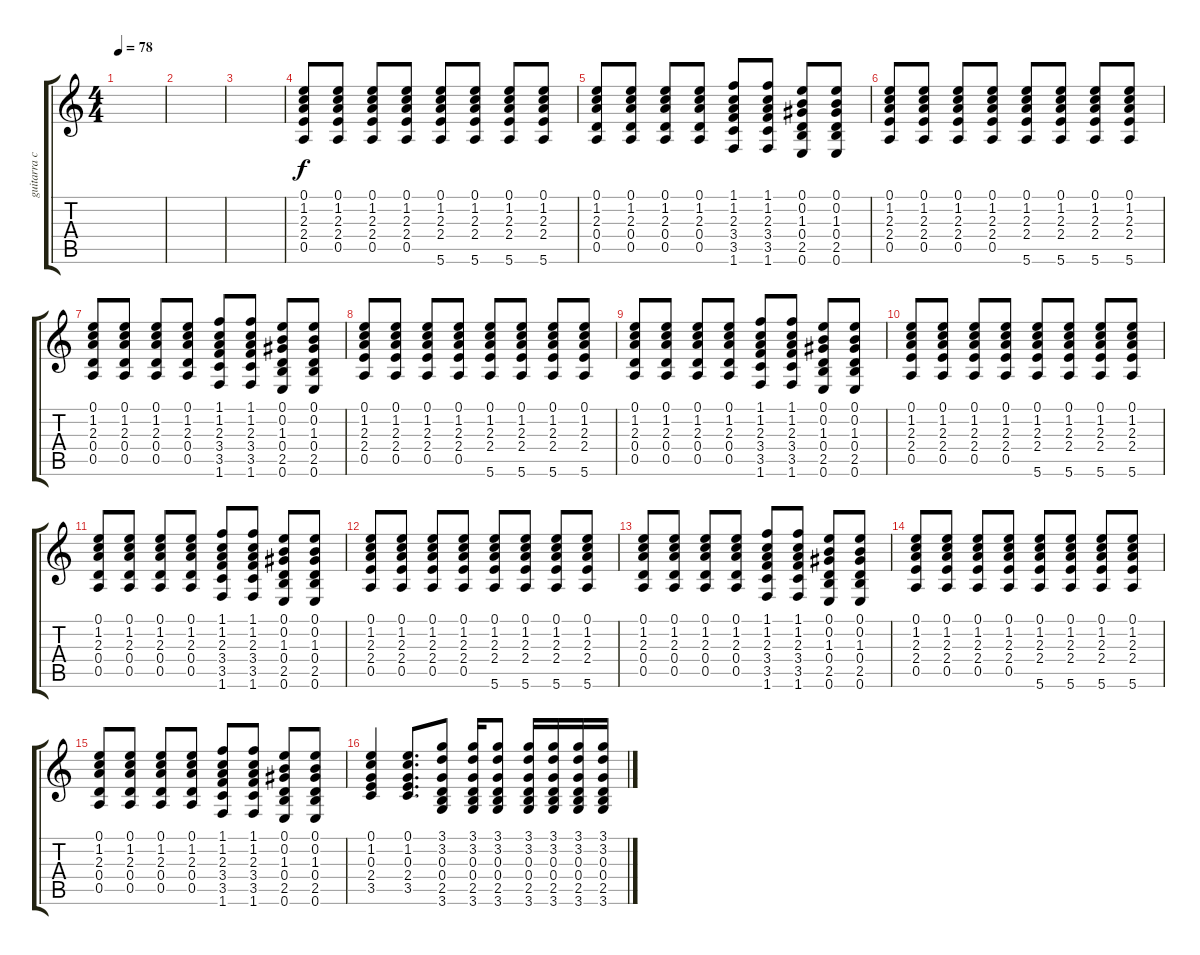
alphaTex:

\track ("guitarra clean" "guitarra c") {instrument electricguitarclean}
\staff {score tabs}
\tuning (E4 B3 G3 D3 A2 E2) {hide}
\ts (4 4)
\tempo 78
\clef g2
\ks c
|
|
|
(0.1 1.2 2.3 2.4 0.5).8 (0.1 1.2 2.3 2.4 0.5).8 (0.1 1.2 2.3 2.4 0.5).8 (0.1 1.2 2.3 2.4 0.5).8 (0.1 1.2 2.3 2.4 5.6).8 (0.1 1.2 2.3 2.4 5.6).8 (0.1 1.2 2.3 2.4 5.6).8 (0.1 1.2 2.3 2.4 5.6).8 |
(0.1 1.2 2.3 0.4 0.5).8 (0.1 1.2 2.3 0.4 0.5).8 (0.1 1.2 2.3 0.4 0.5).8 (0.1 1.2 2.3 0.4 0.5).8 (1.1 1.2 2.3 3.4 3.5 1.6).8 (1.1 1.2 2.3 3.4 3.5 1.6).8 (0.1 0.2 1.3 0.4 2.5 0.6).8 (0.1 0.2 1.3 0.4 2.5 0.6).8 |
(0.1 1.2 2.3 2.4 0.5).8 (0.1 1.2 2.3 2.4 0.5).8 (0.1 1.2 2.3 2.4 0.5).8 (0.1 1.2 2.3 2.4 0.5).8 (0.1 1.2 2.3 2.4 5.6).8 (0.1 1.2 2.3 2.4 5.6).8 (0.1 1.2 2.3 2.4 5.6).8 (0.1 1.2 2.3 2.4 5.6).8 |
(0.1 1.2 2.3 0.4 0.5).8 (0.1 1.2 2.3 0.4 0.5).8 (0.1 1.2 2.3 0.4 0.5).8 (0.1 1.2 2.3 0.4 0.5).8 (1.1 1.2 2.3 3.4 3.5 1.6).8 (1.1 1.2 2.3 3.4 3.5 1.6).8 (0.1 0.2 1.3 0.4 2.5 0.6).8 (0.1 0.2 1.3 0.4 2.5 0.6).8 |
(0.1 1.2 2.3 2.4 0.5).8 (0.1 1.2 2.3 2.4 0.5).8 (0.1 1.2 2.3 2.4 0.5).8 (0.1 1.2 2.3 2.4 0.5).8 (0.1 1.2 2.3 2.4 5.6).8 (0.1 1.2 2.3 2.4 5.6).8 (0.1 1.2 2.3 2.4 5.6).8 (0.1 1.2 2.3 2.4 5.6).8 |
(0.1 1.2 2.3 0.4 0.5).8 (0.1 1.2 2.3 0.4 0.5).8 (0.1 1.2 2.3 0.4 0.5).8 (0.1 1.2 2.3 0.4 0.5).8 (1.1 1.2 2.3 3.4 3.5 1.6).8 (1.1 1.2 2.3 3.4 3.5 1.6).8 (0.1 0.2 1.3 0.4 2.5 0.6).8 (0.1 0.2 1.3 0.4 2.5 0.6).8 |
(0.1 1.2 2.3 2.4 0.5).8 (0.1 1.2 2.3 2.4 0.5).8 (0.1 1.2 2.3 2.4 0.5).8 (0.1 1.2 2.3 2.4 0.5).8 (0.1 1.2 2.3 2.4 5.6).8 (0.1 1.2 2.3 2.4 5.6).8 (0.1 1.2 2.3 2.4 5.6).8 (0.1 1.2 2.3 2.4 5.6).8 |
(0.1 1.2 2.3 0.4 0.5).8 (0.1 1.2 2.3 0.4 0.5).8 (0.1 1.2 2.3 0.4 0.5).8 (0.1 1.2 2.3 0.4 0.5).8 (1.1 1.2 2.3 3.4 3.5 1.6).8 (1.1 1.2 2.3 3.4 3.5 1.6).8 (0.1 0.2 1.3 0.4 2.5 0.6).8 (0.1 0.2 1.3 0.4 2.5 0.6).8 |
(0.1 1.2 2.3 2.4 0.5).8 (0.1 1.2 2.3 2.4 0.5).8 (0.1 1.2 2.3 2.4 0.5).8 (0.1 1.2 2.3 2.4 0.5).8 (0.1 1.2 2.3 2.4 5.6).8 (0.1 1.2 2.3 2.4 5.6).8 (0.1 1.2 2.3 2.4 5.6).8 (0.1 1.2 2.3 2.4 5.6).8 |
(0.1 1.2 2.3 0.4 0.5).8 (0.1 1.2 2.3 0.4 0.5).8 (0.1 1.2 2.3 0.4 0.5).8 (0.1 1.2 2.3 0.4 0.5).8 (1.1 1.2 2.3 3.4 3.5 1.6).8 (1.1 1.2 2.3 3.4 3.5 1.6).8 (0.1 0.2 1.3 0.4 2.5 0.6).8 (0.1 0.2 1.3 0.4 2.5 0.6).8 |
(0.1 1.2 2.3 2.4 0.5).8 (0.1 1.2 2.3 2.4 0.5).8 (0.1 1.2 2.3 2.4 0.5).8 (0.1 1.2 2.3 2.4 0.5).8 (0.1 1.2 2.3 2.4 5.6).8 (0.1 1.2 2.3 2.4 5.6).8 (0.1 1.2 2.3 2.4 5.6).8 (0.1 1.2 2.3 2.4 5.6).8 |
(0.1 1.2 2.3 0.4 0.5).8 (0.1 1.2 2.3 0.4 0.5).8 (0.1 1.2 2.3 0.4 0.5).8 (0.1 1.2 2.3 0.4 0.5).8 (1.1 1.2 2.3 3.4 3.5 1.6).8 (1.1 1.2 2.3 3.4 3.5 1.6).8 (0.1 0.2 1.3 0.4 2.5 0.6).8 (0.1 0.2 1.3 0.4 2.5 0.6).8 |
(0.1 1.2 0.3 2.4 3.5).4 (0.1 1.2 0.3 2.4 3.5).8{d} (3.1 3.2 0.3 0.4 2.5 3.6).8 (3.1 3.2 0.3 0.4 2.5 3.6).16 (3.1 3.2 0.3 0.4 2.5 3.6).8 (3.1 3.2 0.3 0.4 2.5 3.6).16 (3.1 3.2 0.3 0.4 2.5 3.6).16 (3.1 3.2 0.3 0.4 2.5 3.6).16 (3.1 3.2 0.3 0.4 2.5 3.6).16
